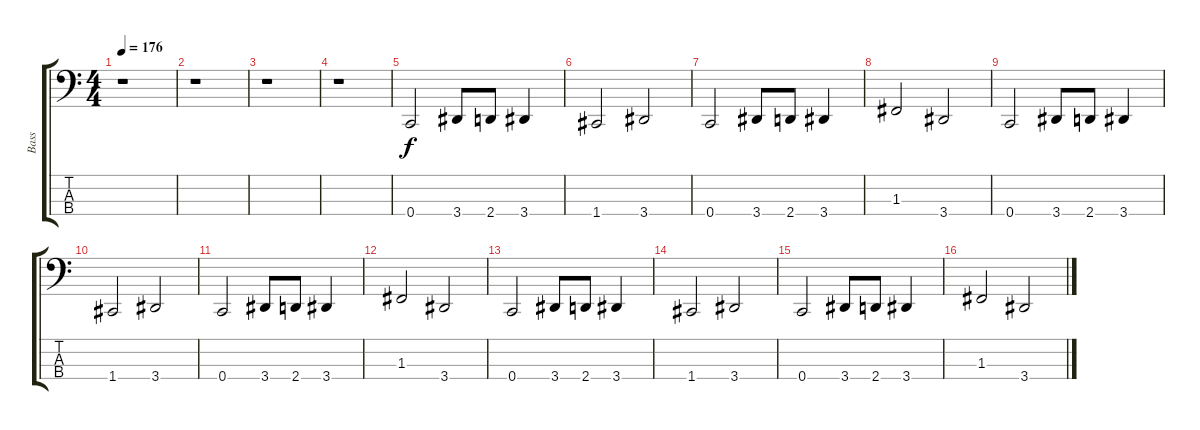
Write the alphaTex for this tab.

\track ("Bass" "Bass") {instrument electricbassfinger}
\staff {score tabs}
\tuning (Eb2 Bb1 F1 C1) {hide}
\ts (4 4)
\tempo 176
\clef f4
\ks c
r.1{dy f instrument electricbassfinger} |
r.1 |
r.1 |
r.1 |
0.4.2 3.4.8 2.4.8 3.4.4 |
1.4.2 3.4.2 |
0.4.2 3.4.8 2.4.8 3.4.4 |
1.3.2 3.4.2 |
0.4.2 3.4.8 2.4.8 3.4.4 |
1.4.2 3.4.2 |
0.4.2 3.4.8 2.4.8 3.4.4 |
1.3.2 3.4.2 |
0.4.2 3.4.8 2.4.8 3.4.4 |
1.4.2 3.4.2 |
0.4.2 3.4.8 2.4.8 3.4.4 |
1.3.2 3.4.2
